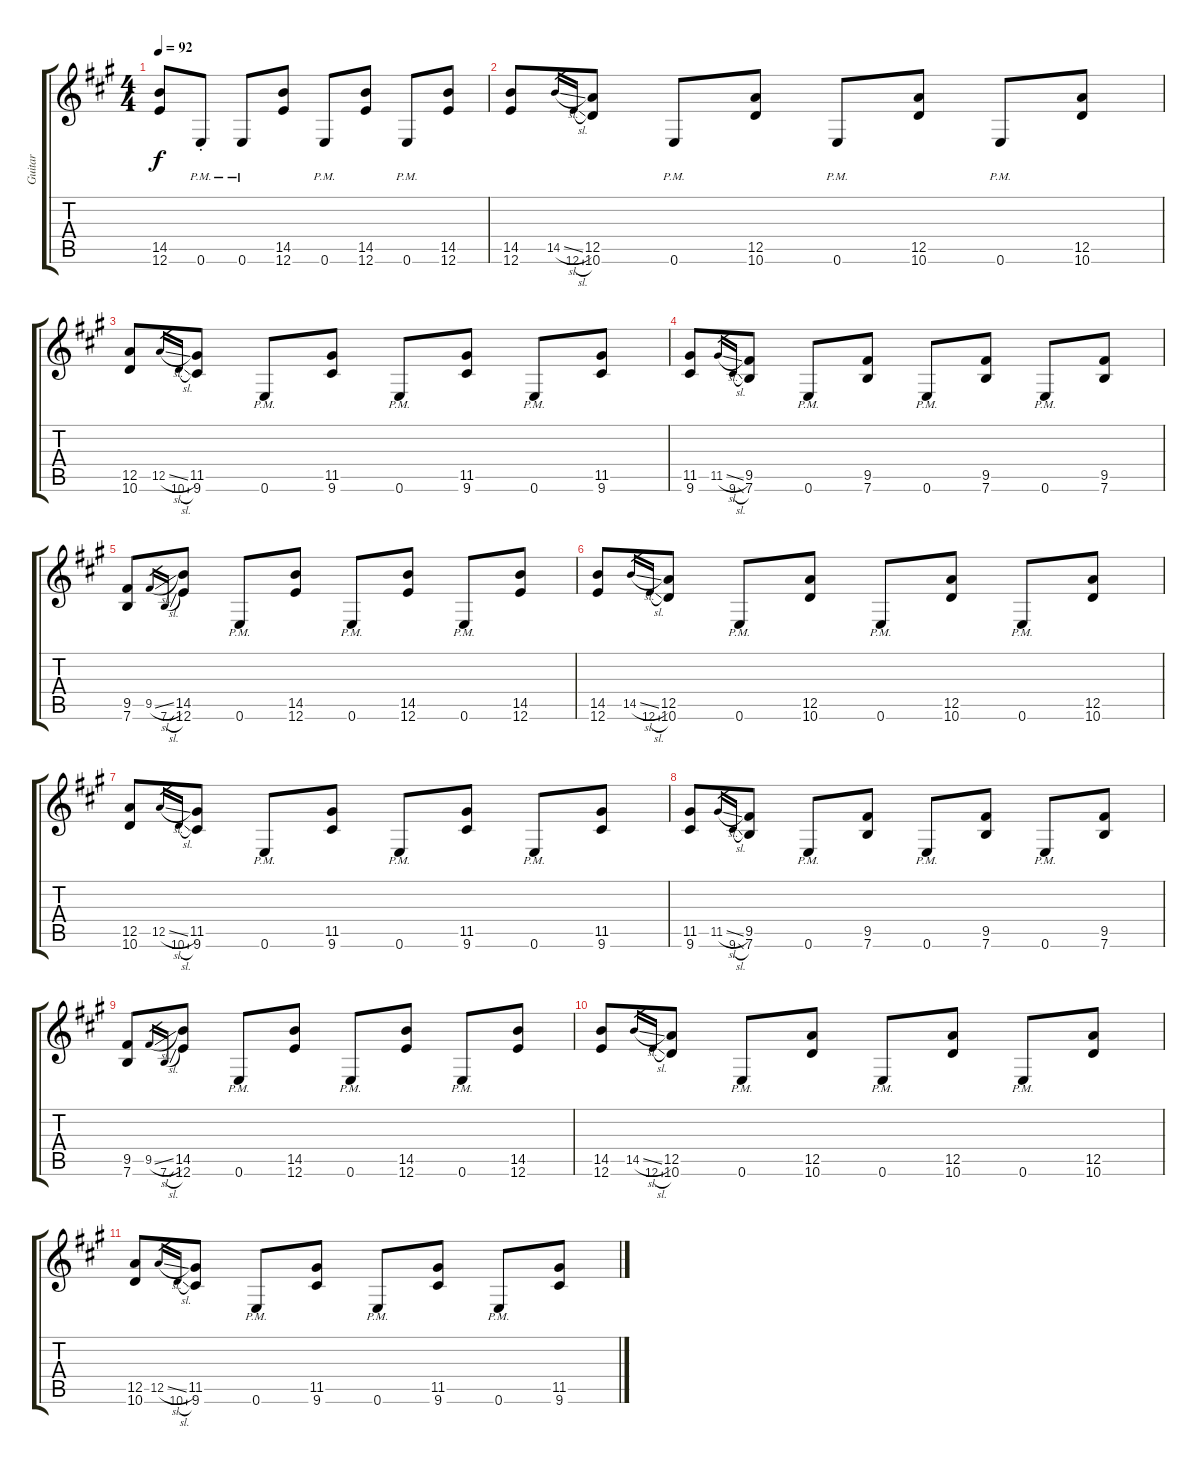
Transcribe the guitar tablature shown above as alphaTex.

\track ("Guitar" "Guitar") {instrument distortionguitar}
\staff {score tabs}
\tuning (E4 B3 G3 D3 A2 E2) {hide}
\ts (4 4)
\tempo 92
\clef g2
\ks a
(14.5 12.6).8{dy f} 0.6{pm st}.8 0.6{pm}.8 (14.5 12.6).8 0.6{pm}.8 (14.5 12.6).8 0.6{pm}.8 (14.5 12.6).8 |
(14.5 12.6).8 14.5{sl}.16{gr} 12.6{sl}.16{gr} (12.5 10.6).8 0.6{pm}.8 (12.5 10.6).8 0.6{pm}.8 (12.5 10.6).8 0.6{pm}.8 (12.5 10.6).8 |
(12.5 10.6).8 12.5{sl}.16{gr} 10.6{sl}.16{gr} (11.5 9.6).8 0.6{pm}.8 (11.5 9.6).8 0.6{pm}.8 (11.5 9.6).8 0.6{pm}.8 (11.5 9.6).8 |
(11.5 9.6).8 11.5{sl}.16{gr} 9.6{sl}.16{gr} (9.5 7.6).8 0.6{pm}.8 (9.5 7.6).8 0.6{pm}.8 (9.5 7.6).8 0.6{pm}.8 (9.5 7.6).8 |
(9.5 7.6).8 9.5{sl}.16{gr} 7.6{sl}.16{gr} (14.5 12.6).8 0.6{pm}.8 (14.5 12.6).8 0.6{pm}.8 (14.5 12.6).8 0.6{pm}.8 (14.5 12.6).8 |
(14.5 12.6).8 14.5{sl}.16{gr} 12.6{sl}.16{gr} (12.5 10.6).8 0.6{pm}.8 (12.5 10.6).8 0.6{pm}.8 (12.5 10.6).8 0.6{pm}.8 (12.5 10.6).8 |
(12.5 10.6).8 12.5{sl}.16{gr} 10.6{sl}.16{gr} (11.5 9.6).8 0.6{pm}.8 (11.5 9.6).8 0.6{pm}.8 (11.5 9.6).8 0.6{pm}.8 (11.5 9.6).8 |
(11.5 9.6).8{volume 2} 11.5{sl}.16{gr} 9.6{sl}.16{gr} (9.5 7.6).8 0.6{pm}.8 (9.5 7.6).8 0.6{pm}.8 (9.5 7.6).8 0.6{pm}.8 (9.5 7.6).8 |
(9.5 7.6).8 9.5{sl}.16{gr} 7.6{sl}.16{gr} (14.5 12.6).8 0.6{pm}.8 (14.5 12.6).8 0.6{pm}.8 (14.5 12.6).8 0.6{pm}.8 (14.5 12.6).8 |
(14.5 12.6).8 14.5{sl}.16{gr} 12.6{sl}.16{gr} (12.5 10.6).8 0.6{pm}.8 (12.5 10.6).8 0.6{pm}.8 (12.5 10.6).8 0.6{pm}.8 (12.5 10.6).8 |
(12.5 10.6).8 12.5{sl}.16{gr} 10.6{sl}.16{gr} (11.5 9.6).8 0.6{pm}.8 (11.5 9.6).8 0.6{pm}.8 (11.5 9.6).8 0.6{pm}.8 (11.5 9.6).8
